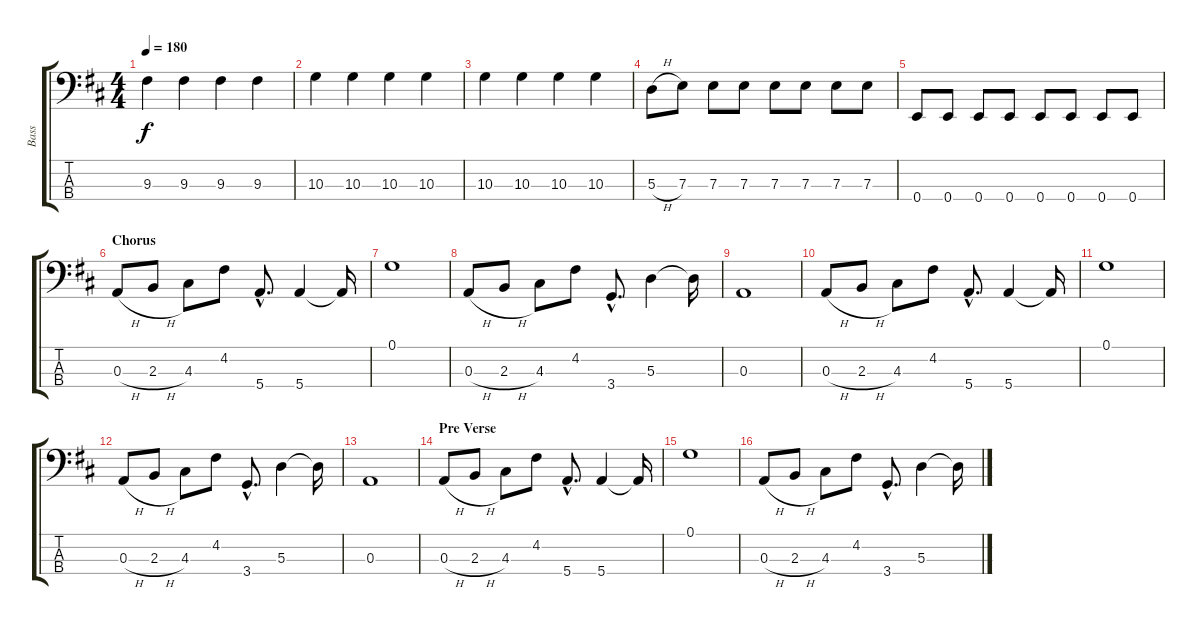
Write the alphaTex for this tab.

\track ("Bass" "Bass") {instrument electricbassfinger}
\staff {score tabs}
\tuning (G2 D2 A1 E1) {hide}
\ts (4 4)
\tempo 180
\clef f4
\ks d
9.3.4{dy f} 9.3.4 9.3.4 9.3.4 |
10.3.4 10.3.4 10.3.4 10.3.4 |
10.3.4 10.3.4 10.3.4 10.3.4 |
5.3{h}.8 7.3.8 7.3.8 7.3.8 7.3.8 7.3.8 7.3.8 7.3.8 |
0.4.8 0.4.8 0.4.8 0.4.8 0.4.8 0.4.8 0.4.8 0.4.8 |
\section ("" "Chorus")
0.3{h}.8 2.3{h}.8 4.3.8 4.2.8 5.4{hac}.8{d} 5.4.4 5.4{t}.16 |
0.1.1 |
0.3{h}.8 2.3{h}.8 4.3.8 4.2.8 3.4{hac}.8{d} 5.3.4 5.3{t}.16 |
0.3.1 |
0.3{h}.8 2.3{h}.8 4.3.8 4.2.8 5.4{hac}.8{d} 5.4.4 5.4{t}.16 |
0.1.1 |
0.3{h}.8 2.3{h}.8 4.3.8 4.2.8 3.4{hac}.8{d} 5.3.4 5.3{t}.16 |
0.3.1 |
\section ("" "Pre Verse")
0.3{h}.8 2.3{h}.8 4.3.8 4.2.8 5.4{hac}.8{d} 5.4.4 5.4{t}.16 |
0.1.1 |
0.3{h}.8 2.3{h}.8 4.3.8 4.2.8 3.4{hac}.8{d} 5.3.4 5.3{t}.16
